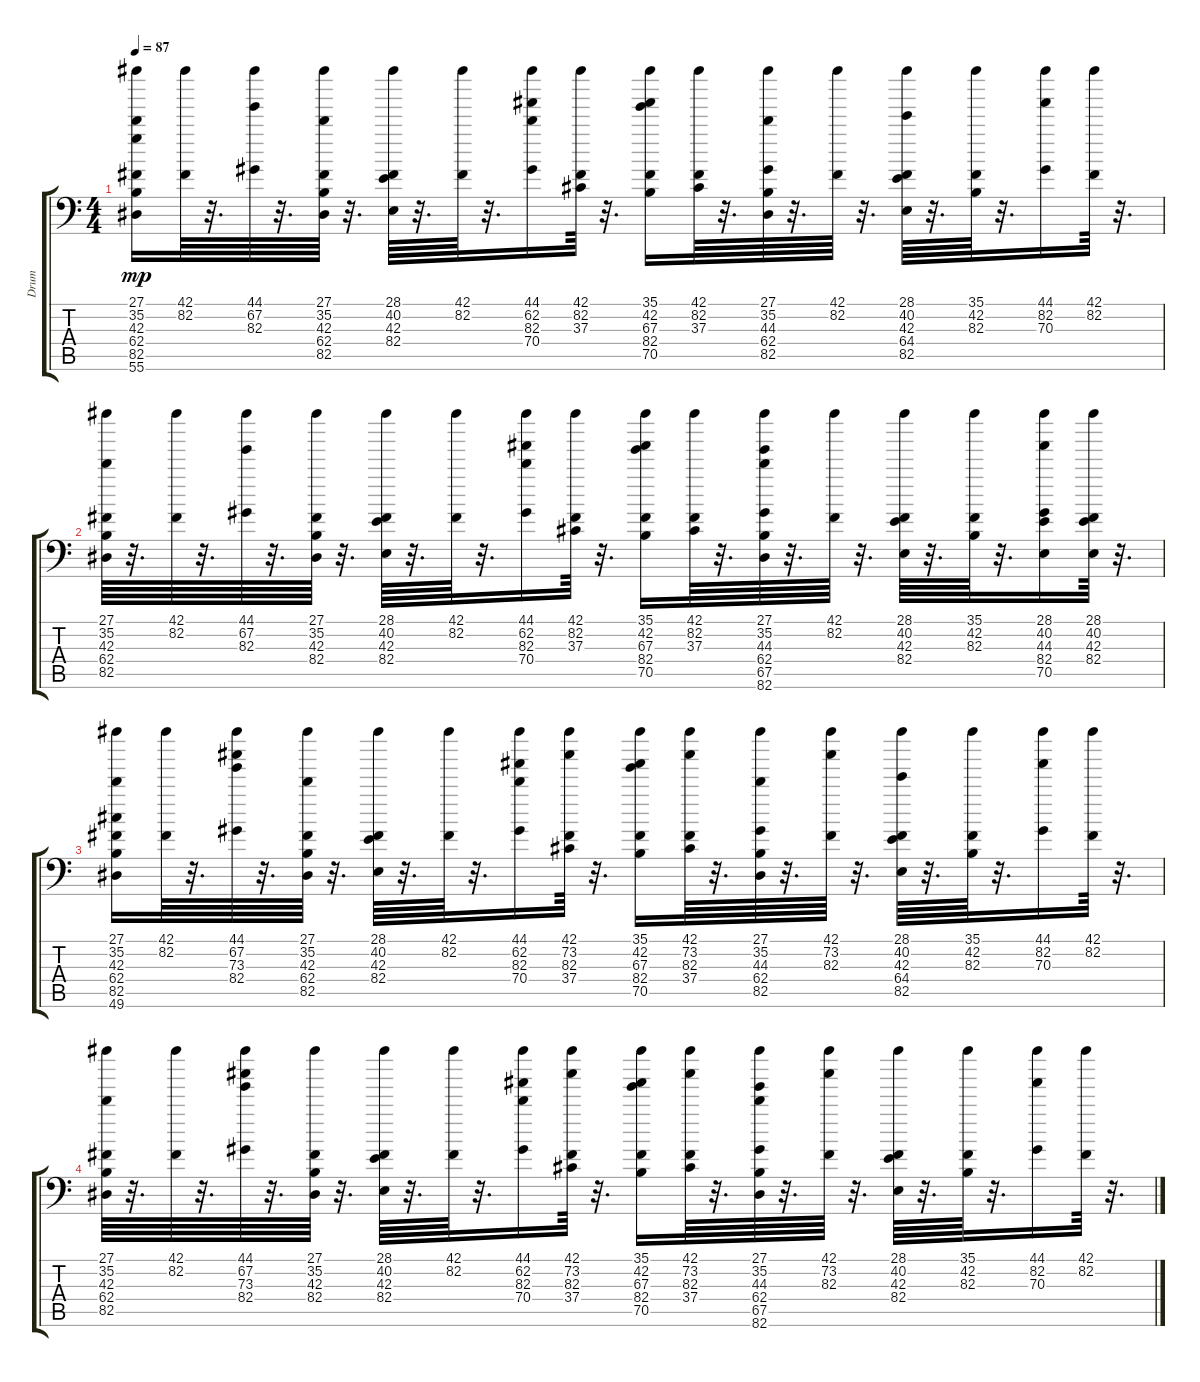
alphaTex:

\track ("Drum" "Drum") {instrument acousticgrandpiano}
\staff {score tabs}
\tuning (C-1 C-1 C-1 C-1 C-1 C-1) {hide}
\ts (4 4)
\tempo 87
\clef f4
\ks c
(27.1 35.2 42.3 62.4 82.5 55.6).16{dy mp} (42.1 82.2).64 r.32{d} (44.1 67.2 82.3).64 r.32{d} (27.1 35.2 42.3 62.4 82.5).64 r.32{d} (28.1 40.2 42.3 82.4).64 r.32{d} (42.1 82.2).64 r.32{d} (44.1 62.2 82.3 70.4).16 (42.1 82.2 37.3).64 r.32{d} (35.1 42.2 67.3 82.4 70.5).16 (42.1 82.2 37.3).64 r.32{d} (27.1 35.2 44.3 62.4 82.5).64 r.32{d} (42.1 82.2).64 r.32{d} (28.1 40.2 42.3 64.4 82.5).64 r.32{d} (35.1 42.2 82.3).64 r.32{d} (44.1 82.2 70.3).16 (42.1 82.2).64 r.32{d} |
(27.1 35.2 42.3 62.4 82.5).64 r.32{d} (42.1 82.2).64 r.32{d} (44.1 67.2 82.3).64 r.32{d} (27.1 35.2 42.3 82.4).64 r.32{d} (28.1 40.2 42.3 82.4).64 r.32{d} (42.1 82.2).64 r.32{d} (44.1 62.2 82.3 70.4).16 (42.1 82.2 37.3).64 r.32{d} (35.1 42.2 67.3 82.4 70.5).16 (42.1 82.2 37.3).64 r.32{d} (27.1 35.2 44.3 62.4 67.5 82.6).64 r.32{d} (42.1 82.2).64 r.32{d} (28.1 40.2 42.3 82.4).64 r.32{d} (35.1 42.2 82.3).64 r.32{d} (28.1 40.2 44.3 82.4 70.5).16 (28.1 40.2 42.3 82.4).64 r.32{d} |
(27.1 35.2 42.3 62.4 82.5 49.6).16 (42.1 82.2).64 r.32{d} (44.1 67.2 73.3 82.4).64 r.32{d} (27.1 35.2 42.3 62.4 82.5).64 r.32{d} (28.1 40.2 42.3 82.4).64 r.32{d} (42.1 82.2).64 r.32{d} (44.1 62.2 82.3 70.4).16 (42.1 73.2 82.3 37.4).64 r.32{d} (35.1 42.2 67.3 82.4 70.5).16 (42.1 73.2 82.3 37.4).64 r.32{d} (27.1 35.2 44.3 62.4 82.5).64 r.32{d} (42.1 73.2 82.3).64 r.32{d} (28.1 40.2 42.3 64.4 82.5).64 r.32{d} (35.1 42.2 82.3).64 r.32{d} (44.1 82.2 70.3).16 (42.1 82.2).64 r.32{d} |
(27.1 35.2 42.3 62.4 82.5).64 r.32{d} (42.1 82.2).64 r.32{d} (44.1 67.2 73.3 82.4).64 r.32{d} (27.1 35.2 42.3 82.4).64 r.32{d} (28.1 40.2 42.3 82.4).64 r.32{d} (42.1 82.2).64 r.32{d} (44.1 62.2 82.3 70.4).16 (42.1 73.2 82.3 37.4).64 r.32{d} (35.1 42.2 67.3 82.4 70.5).16 (42.1 73.2 82.3 37.4).64 r.32{d} (27.1 35.2 44.3 62.4 67.5 82.6).64 r.32{d} (42.1 73.2 82.3).64 r.32{d} (28.1 40.2 42.3 82.4).64 r.32{d} (35.1 42.2 82.3).64 r.32{d} (44.1 82.2 70.3).16 (42.1 82.2).64 r.32{d}
